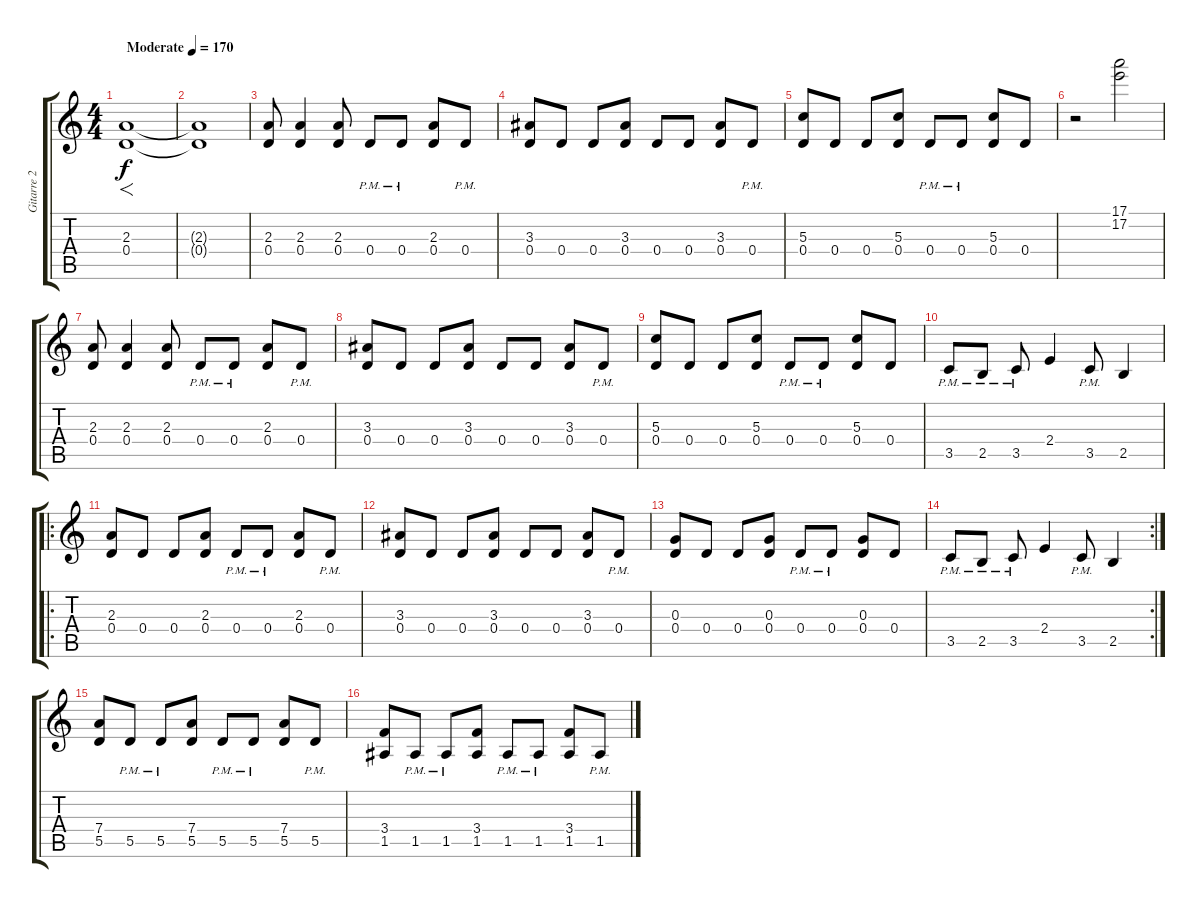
\track ("Gitarre 2" "Gitarre 2") {instrument distortionguitar}
\staff {score tabs}
\tuning (E4 B3 G3 D3 A2 E2) {hide}
\ts (4 4)
\tempo (170 "Moderate")
\clef g2
\ks c
(2.3 0.4).1{f dy f instrument distortionguitar} |
(2.3{t} 0.4{t}).1 |
(2.3 0.4).8 (2.3 0.4).4 (2.3 0.4).8 0.4{pm}.8 0.4{pm}.8 (2.3 0.4).8 0.4{pm}.8 |
(3.3 0.4).8 0.4.8 0.4.8 (3.3 0.4).8 0.4.8 0.4.8 (3.3 0.4).8 0.4{pm}.8 |
(5.3 0.4).8 0.4.8 0.4.8 (5.3 0.4).8 0.4{pm}.8 0.4{pm}.8 (5.3 0.4).8 0.4.8 |
r.2 (17.1 17.2).2 |
(2.3 0.4).8 (2.3 0.4).4 (2.3 0.4).8 0.4{pm}.8 0.4{pm}.8 (2.3 0.4).8 0.4{pm}.8 |
(3.3 0.4).8 0.4.8 0.4.8 (3.3 0.4).8 0.4.8 0.4.8 (3.3 0.4).8 0.4{pm}.8 |
(5.3 0.4).8 0.4.8 0.4.8 (5.3 0.4).8 0.4{pm}.8 0.4{pm}.8 (5.3 0.4).8 0.4.8 |
3.5{pm}.8 2.5{pm}.8 3.5{pm}.8 2.4.4 3.5{pm}.8 2.5.4 |
\ro
(2.3 0.4).8 0.4.8 0.4.8 (2.3 0.4).8 0.4{pm}.8 0.4{pm}.8 (2.3 0.4).8 0.4{pm}.8 |
(3.3 0.4).8 0.4.8 0.4.8 (3.3 0.4).8 0.4.8 0.4.8 (3.3 0.4).8 0.4{pm}.8 |
(0.3 0.4).8 0.4.8 0.4.8 (0.3 0.4).8 0.4{pm}.8 0.4{pm}.8 (0.3 0.4).8 0.4.8 |
\rc 2
3.5{pm}.8 2.5{pm}.8 3.5{pm}.8 2.4.4 3.5{pm}.8 2.5.4 |
(7.4 5.5).8 5.5{pm}.8 5.5{pm}.8 (7.4 5.5).8 5.5{pm}.8 5.5{pm}.8 (7.4 5.5).8 5.5{pm}.8 |
(3.4 1.5).8 1.5{pm}.8 1.5{pm}.8 (3.4 1.5).8 1.5{pm}.8 1.5{pm}.8 (3.4 1.5).8 1.5{pm}.8
